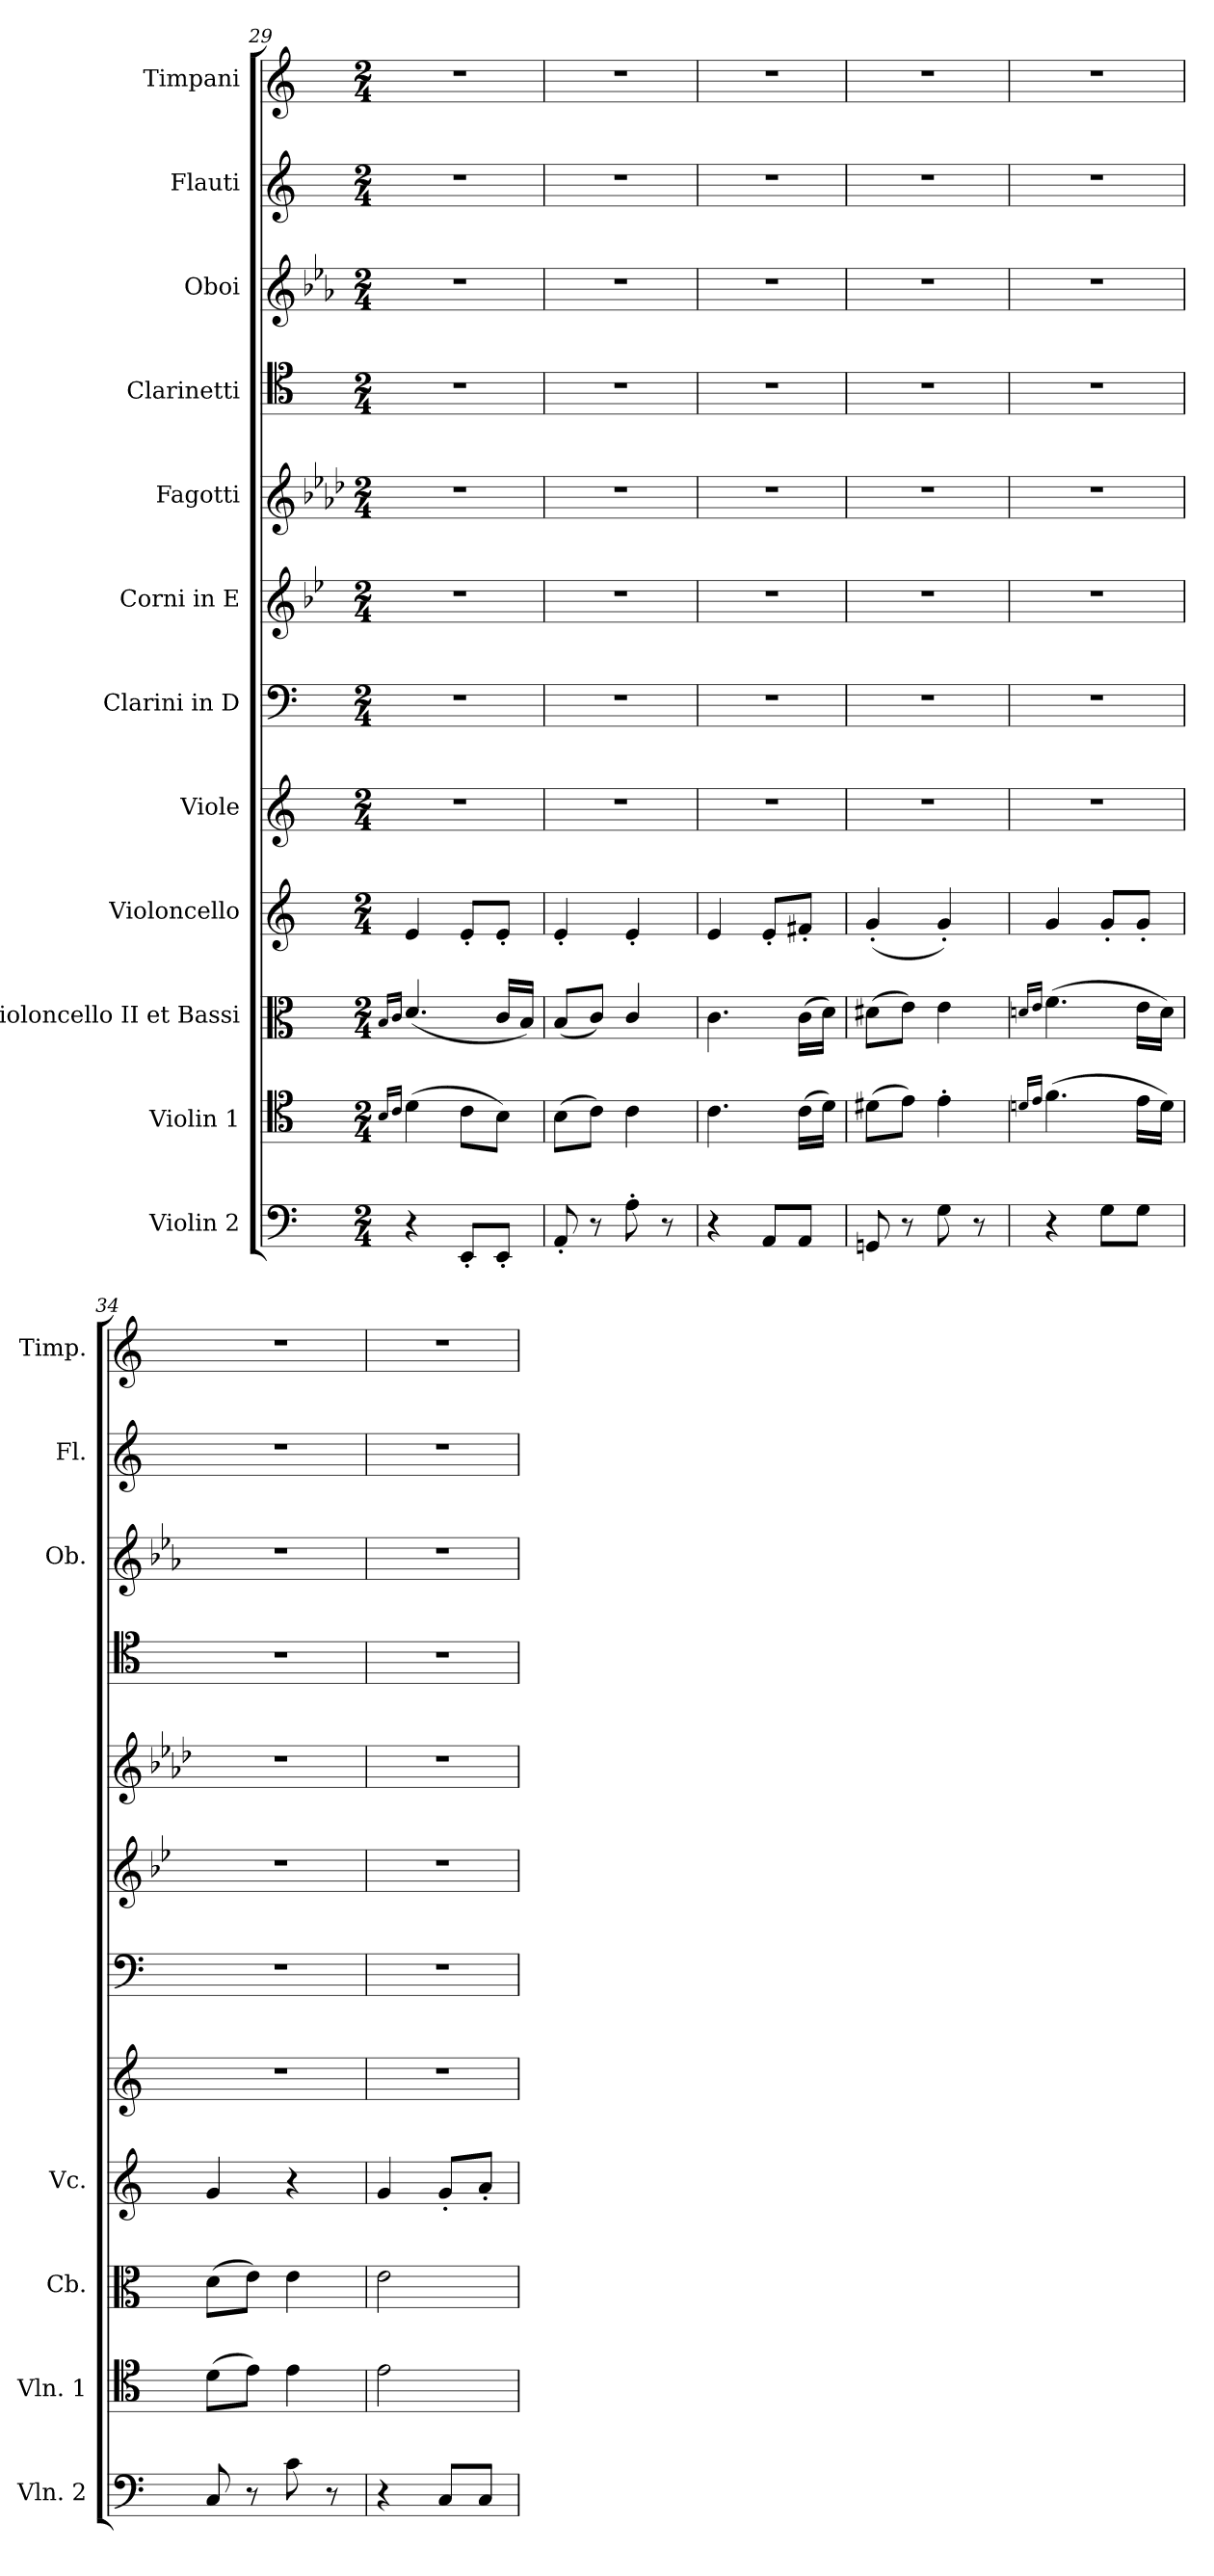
**kern	**kern	**kern	**kern	**kern	**kern	**kern	**kern	**kern	**kern	**kern	**kern
*part12	*part11	*part10	*part9	*part8	*part7	*part6	*part5	*part4	*part3	*part2	*part1
*staff12	*staff11	*staff10	*staff9	*staff8	*staff7	*staff6	*staff5	*staff4	*staff3	*staff2	*staff1
*I"Violin 2	*I"Violin 1	*I"Violoncello II et Bassi	*I"Violoncello	*I"Viole	*I"Clarini in D	*I"Corni in E	*I"Fagotti	*I"Clarinetti	*I"Oboi	*I"Flauti	*I"Timpani
*I'Vln. 2	*I'Vln. 1	*I'Cb.	*I'Vc.	*	*	*	*	*	*I'Ob.	*I'Fl.	*I'Timp.
*clefF4	*clefC4	*clefC3	*clefG2	*clefG2	*clefF4	*clefG2	*clefG2	*clefC4	*clefG2	*clefG2	*clefG2
*ITrd7c12	*	*	*	*	*	*ITrd-1c-2	*ITrd5c8	*	*ITrd2c3	*	*
*k[]	*k[]	*k[]	*k[]	*k[]	*k[]	*k[]	*k[]	*k[]	*k[]	*k[]	*k[]
*M2/4	*M2/4	*M2/4	*M2/4	*M2/4	*M2/4	*M2/4	*M2/4	*M2/4	*M2/4	*M2/4	*M2/4
=29	=29	=29	=29	=29	=29	=29	=29	=29	=29	=29	=29
.	16qqB/LL	16qqB/LL	.	.	.	.	.	.	.	.	.
.	16qqc/JJ	16qqc/JJ	.	.	.	.	.	.	.	.	.
4r	(>4d\	(<4.d/	4e/	2r	2r	2r	2r	2r	2r	2r	2r
8EEE'/L	8c\L	.	8e'/L	.	.	.	.	.	.	.	.
8EEE'/J	8B\J)	16c/LL	8e'/J	.	.	.	.	.	.	.	.
.	.	16B/JJ)	.	.	.	.	.	.	.	.	.
=30	=30	=30	=30	=30	=30	=30	=30	=30	=30	=30	=30
8AAA'/	(>8B\L	(<8B/L	4e'/	2r	2r	2r	2r	2r	2r	2r	2r
8r	8c\J)	8c/J)	.	.	.	.	.	.	.	.	.
8AA'\	4c\	4c/	4e'/	.	.	.	.	.	.	.	.
8r	.	.	.	.	.	.	.	.	.	.	.
!!LO:PB:g=z
=31	=31	=31	=31	=31	=31	=31	=31	=31	=31	=31	=31
4r	4.c\	4.c\	4e/	2r	2r	2r	2r	2r	2r	2r	2r
8AAA/L	.	.	8e'/L	.	.	.	.	.	.	.	.
8AAA/J	(>16c\LL	(>16c\LL	8f#X'/J	.	.	.	.	.	.	.	.
.	16d\JJ)	16d\JJ)	.	.	.	.	.	.	.	.	.
=32	=32	=32	=32	=32	=32	=32	=32	=32	=32	=32	=32
8GGGn/	(>8d#X\L	(>8d#X\L	(<4g'/	2r	2r	2r	2r	2r	2r	2r	2r
8r	8e\J)	8e\J)	.	.	.	.	.	.	.	.	.
8GG\	4e'\	4e\	4g'/)	.	.	.	.	.	.	.	.
8r	.	.	.	.	.	.	.	.	.	.	.
=33	=33	=33	=33	=33	=33	=33	=33	=33	=33	=33	=33
.	16qqdn/LL	16qqdn/LL	.	.	.	.	.	.	.	.	.
.	16qqe/JJ	16qqe/JJ	.	.	.	.	.	.	.	.	.
4r	(>4.f\	(>4.f\	4g/	2r	2r	2r	2r	2r	2r	2r	2r
8GG\L	.	.	8g'/L	.	.	.	.	.	.	.	.
8GG\J	16e\LL	16e\LL	8g'/J	.	.	.	.	.	.	.	.
.	16d\JJ)	16d\JJ)	.	.	.	.	.	.	.	.	.
=34	=34	=34	=34	=34	=34	=34	=34	=34	=34	=34	=34
8CC/	(>8d\L	(>8d\L	4g/	2r	2r	2r	2r	2r	2r	2r	2r
8r	8e\J)	8e\J)	.	.	.	.	.	.	.	.	.
8C\	4e\	4e\	4r	.	.	.	.	.	.	.	.
8r	.	.	.	.	.	.	.	.	.	.	.
=35	=35	=35	=35	=35	=35	=35	=35	=35	=35	=35	=35
4r	2e\	2e\	4g/	2r	2r	2r	2r	2r	2r	2r	2r
8CC/L	.	.	8g'/L	.	.	.	.	.	.	.	.
8CC/J	.	.	8a'/J	.	.	.	.	.	.	.	.
=	=	=	=	=	=	=	=	=	=	=	=
*-	*-	*-	*-	*-	*-	*-	*-	*-	*-	*-	*-
